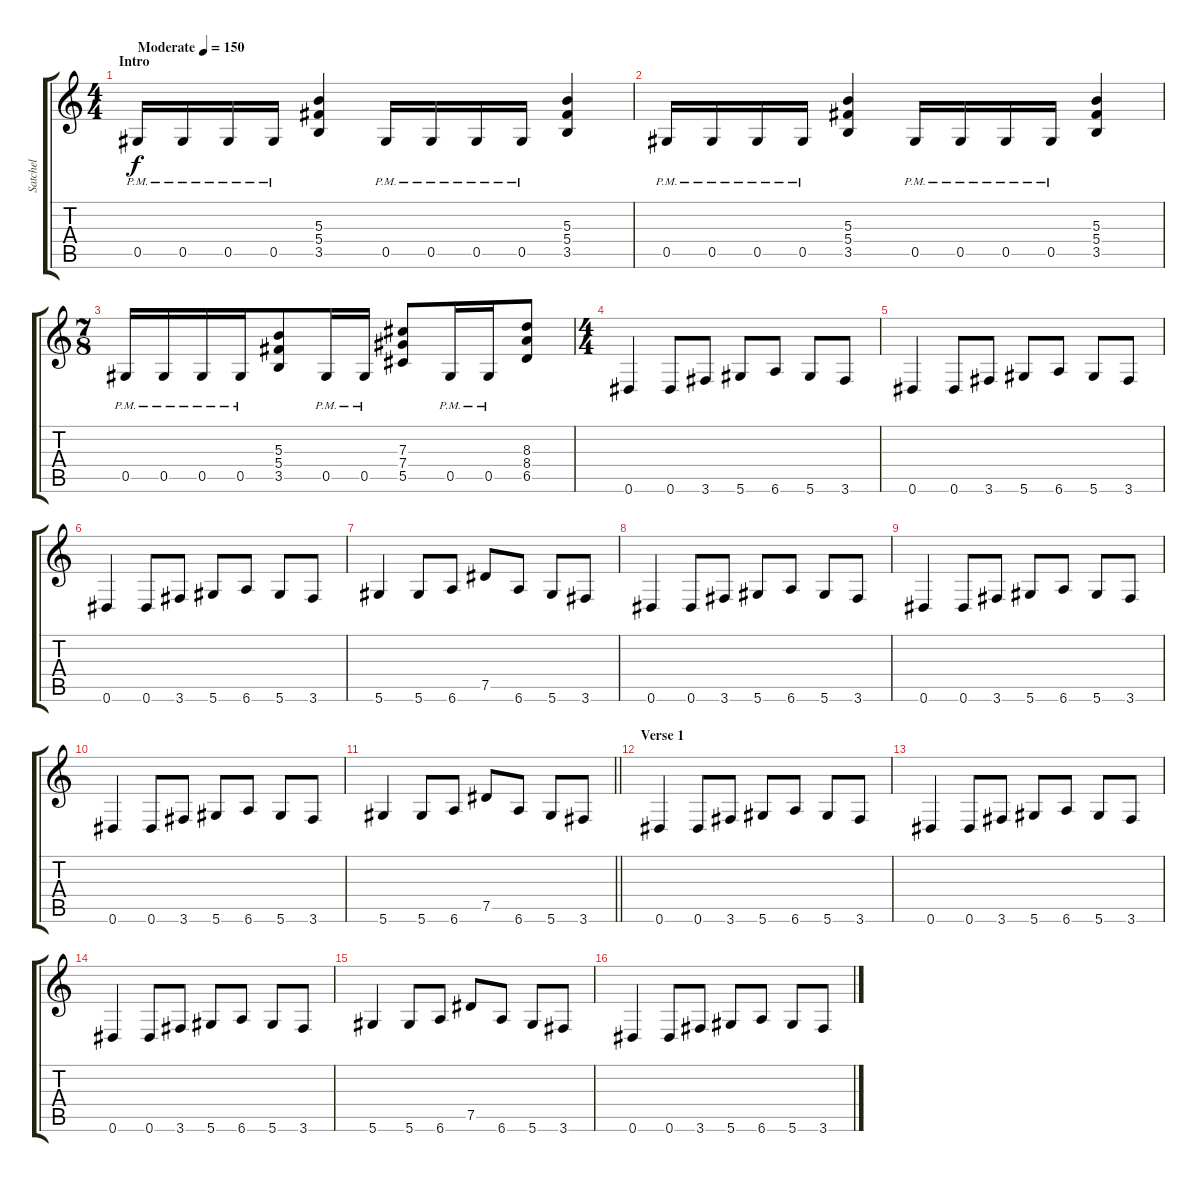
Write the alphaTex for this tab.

\track ("Satchel" "Satchel") {instrument distortionguitar}
\staff {score tabs}
\tuning (Eb4 Bb3 Gb3 Db3 Ab2 Eb2) {hide}
\ts (4 4)
\section ("" "Intro")
\tempo (150 "Moderate")
\clef g2
\ks c
0.5{pm}.16{dy f instrument distortionguitar} 0.5{pm}.16 0.5{pm}.16 0.5{pm}.16 (5.3 5.4 3.5).4 0.5{pm}.16 0.5{pm}.16 0.5{pm}.16 0.5{pm}.16 (5.3 5.4 3.5).4 |
0.5{pm}.16 0.5{pm}.16 0.5{pm}.16 0.5{pm}.16 (5.3 5.4 3.5).4 0.5{pm}.16 0.5{pm}.16 0.5{pm}.16 0.5{pm}.16 (5.3 5.4 3.5).4 |
\ts (7 8)
0.5{pm}.16 0.5{pm}.16 0.5{pm}.16 0.5{pm}.16 (5.3 5.4 3.5).8 0.5{pm}.16 0.5{pm}.16 (7.3 7.4 5.5).8 0.5{pm}.16 0.5{pm}.16 (8.3 8.4 6.5).8 |
\ts (4 4)
0.6.4 0.6.8 3.6.8 5.6.8 6.6.8 5.6.8 3.6.8 |
0.6.4 0.6.8 3.6.8 5.6.8 6.6.8 5.6.8 3.6.8 |
0.6.4 0.6.8 3.6.8 5.6.8 6.6.8 5.6.8 3.6.8 |
5.6.4 5.6.8 6.6.8 7.5.8 6.6.8 5.6.8 3.6.8 |
0.6.4 0.6.8 3.6.8 5.6.8 6.6.8 5.6.8 3.6.8 |
0.6.4 0.6.8 3.6.8 5.6.8 6.6.8 5.6.8 3.6.8 |
0.6.4 0.6.8 3.6.8 5.6.8 6.6.8 5.6.8 3.6.8 |
\barLineRight lightlight
5.6.4 5.6.8 6.6.8 7.5.8 6.6.8 5.6.8 3.6.8 |
\section ("" "Verse 1")
0.6.4 0.6.8 3.6.8 5.6.8 6.6.8 5.6.8 3.6.8 |
0.6.4 0.6.8 3.6.8 5.6.8 6.6.8 5.6.8 3.6.8 |
0.6.4 0.6.8 3.6.8 5.6.8 6.6.8 5.6.8 3.6.8 |
5.6.4 5.6.8 6.6.8 7.5.8 6.6.8 5.6.8 3.6.8 |
0.6.4 0.6.8 3.6.8 5.6.8 6.6.8 5.6.8 3.6.8
